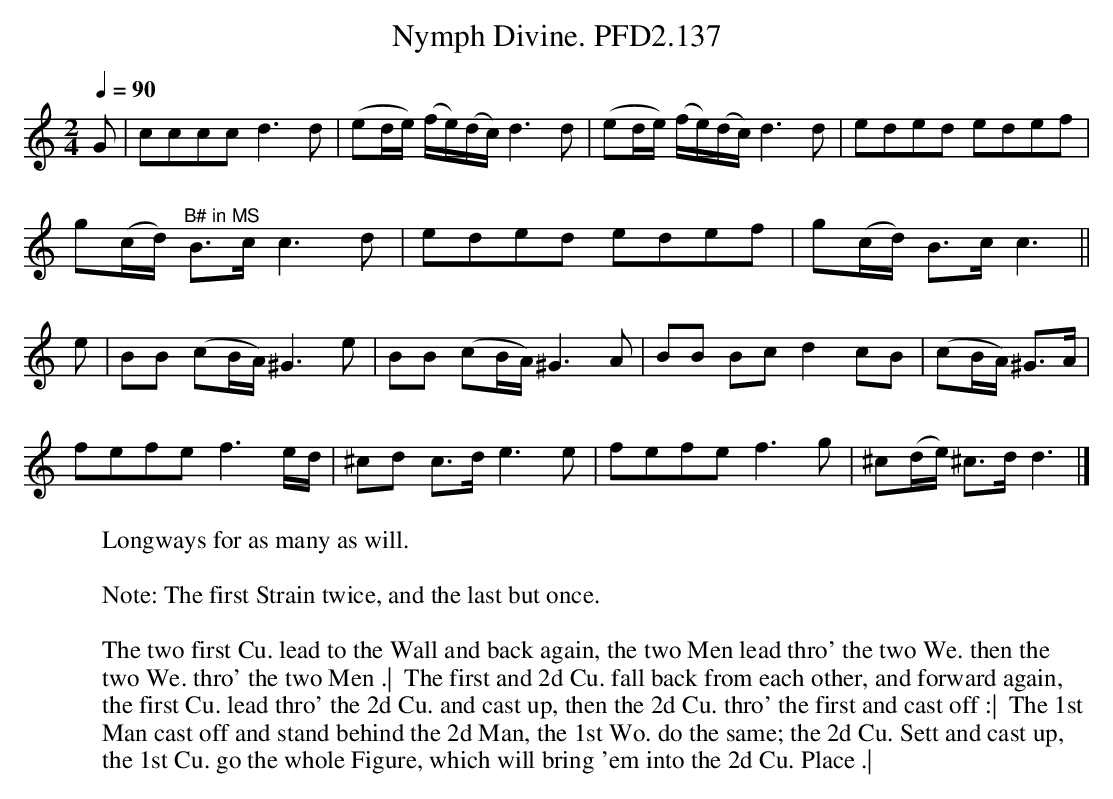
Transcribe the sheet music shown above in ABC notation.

X:1
T:Nymph Divine. PFD2.137
W:Longways for as many as will.
L:1/8
M:2/4
Q:1/4=90
K:C
G|cccc d3d|(ed/e/) (f/e/)(d/c/) d3d|(ed/e/) (f/e/)(d/c/) d3d|eded edef|
g(c/d/) "^B# in MS"B>c c3d|eded edef|g(c/d/) B>c c3 ||
e|BB (cB/A/)^G3e|BB (cB/A/)^G3A|BB Bc d2cB|(cB/A/) ^G>A|
fefe f3 e/d/|^cd c>d e3e|fefe f3g|^c(d/e/) ^c>d d3 |]
W:
W:Note: The first Strain twice, and the last but once.
W:
W:The two first Cu. lead to the Wall and back again, the two Men lead thro' the two We. then the
W:two We. thro' the two Men .|  The first and 2d Cu. fall back from each other, and forward again,
W:the first Cu. lead thro' the 2d Cu. and cast up, then the 2d Cu. thro' the first and cast off :|  The 1st
W:Man cast off and stand behind the 2d Man, the 1st Wo. do the same; the 2d Cu. Sett and cast up,
W:the 1st Cu. go the whole Figure, which will bring 'em into the 2d Cu. Place .|
